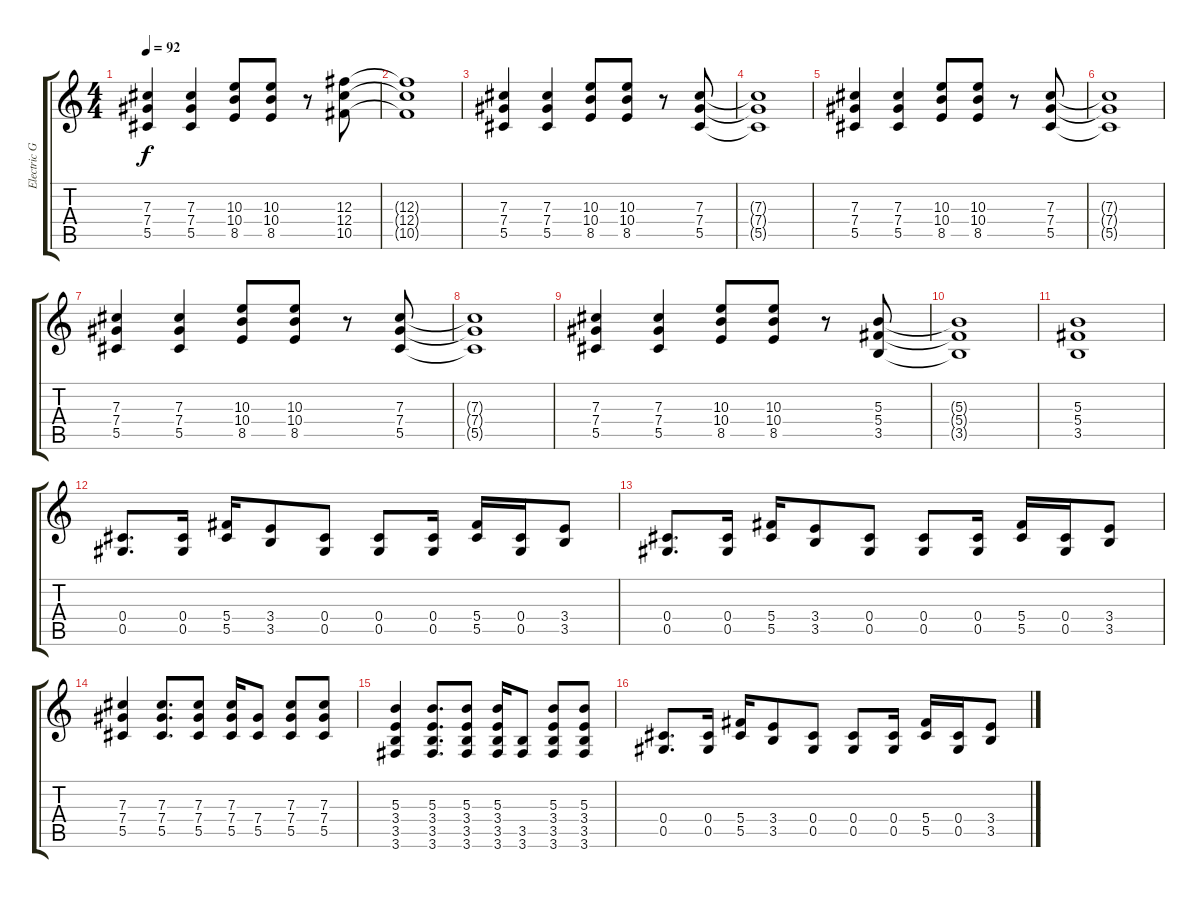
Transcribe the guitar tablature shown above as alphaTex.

\track ("Electric Guitar" "Electric G") {instrument overdrivenguitar}
\staff {score tabs}
\tuning (Eb4 Bb3 Gb3 Db3 Ab2 Eb2) {hide}
\ts (4 4)
\tempo 92
\clef g2
\ks c
(7.3 7.4 5.5).4{dy f} (7.3 7.4 5.5).4 (10.3 10.4 8.5).8 (10.3 10.4 8.5).8 r.8 (12.3 12.4 10.5).8 |
(12.3{t} 12.4{t} 10.5{t}).1 |
(7.3 7.4 5.5).4 (7.3 7.4 5.5).4 (10.3 10.4 8.5).8 (10.3 10.4 8.5).8 r.8 (7.3 7.4 5.5).8 |
(7.3{t} 7.4{t} 5.5{t}).1 |
(7.3 7.4 5.5).4 (7.3 7.4 5.5).4 (10.3 10.4 8.5).8 (10.3 10.4 8.5).8 r.8 (7.3 7.4 5.5).8 |
(7.3{t} 7.4{t} 5.5{t}).1 |
(7.3 7.4 5.5).4 (7.3 7.4 5.5).4 (10.3 10.4 8.5).8 (10.3 10.4 8.5).8 r.8 (7.3 7.4 5.5).8 |
(7.3{t} 7.4{t} 5.5{t}).1 |
(7.3 7.4 5.5).4 (7.3 7.4 5.5).4 (10.3 10.4 8.5).8 (10.3 10.4 8.5).8 r.8 (5.3 5.4 3.5).8 |
(5.3{t} 5.4{t} 3.5{t}).1 |
(5.3 5.4 3.5).1 |
(0.4 0.5).8{d} (0.4 0.5).16 (5.4 5.5).16 (3.4 3.5).8 (0.4 0.5).8 (0.4 0.5).8 (0.4 0.5).16 (5.4 5.5).16 (0.4 0.5).16 (3.4 3.5).8 |
(0.4 0.5).8{d} (0.4 0.5).16 (5.4 5.5).16 (3.4 3.5).8 (0.4 0.5).8 (0.4 0.5).8 (0.4 0.5).16 (5.4 5.5).16 (0.4 0.5).16 (3.4 3.5).8 |
(7.3 7.4 5.5).4 (7.3 7.4 5.5).8{d} (7.3 7.4 5.5).8 (7.3 7.4 5.5).16 (7.4 5.5).8 (7.3 7.4 5.5).8 (7.3 7.4 5.5).8 |
(5.3 3.4 3.5 3.6).4 (5.3 3.4 3.5 3.6).8{d} (5.3 3.4 3.5 3.6).8 (5.3 3.4 3.5 3.6).16 (3.5 3.6).8 (5.3 3.4 3.5 3.6).8 (5.3 3.4 3.5 3.6).8 |
(0.4 0.5).8{d} (0.4 0.5).16 (5.4 5.5).16 (3.4 3.5).8 (0.4 0.5).8 (0.4 0.5).8 (0.4 0.5).16 (5.4 5.5).16 (0.4 0.5).16 (3.4 3.5).8
